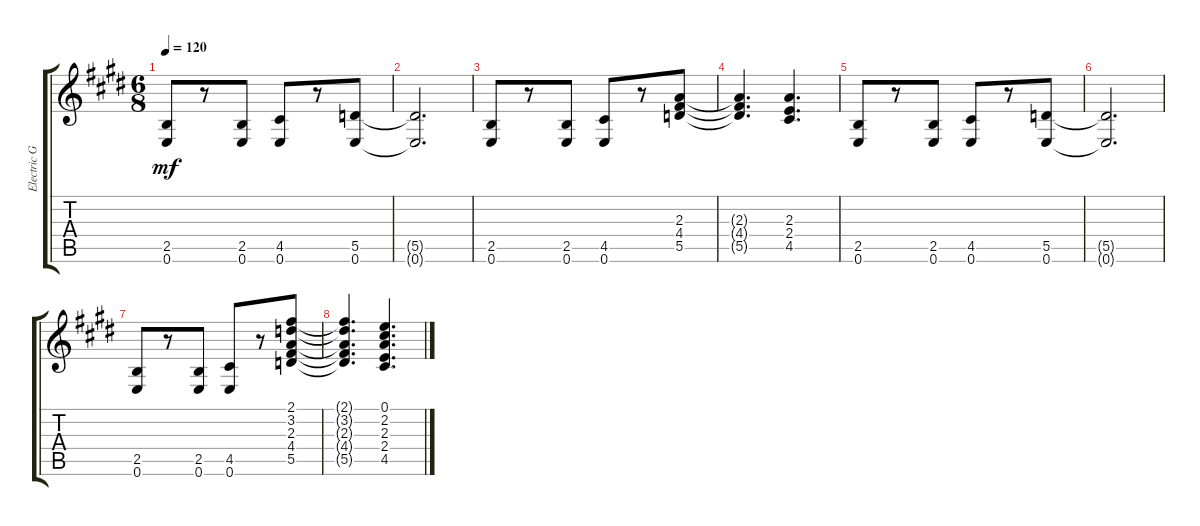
\track ("Electric Guitar" "Electric G") {instrument electricguitarclean}
\staff {score tabs}
\tuning (E4 B3 G3 D3 A2 E2) {hide}
\ts (6 8)
\tempo 120
\clef g2
\ks e
(2.5 0.6).8{dy mf instrument electricguitarclean} r.8 (2.5 0.6).8 (4.5 0.6).8 r.8 (5.5 0.6).8 |
(5.5{t} 0.6{t}).2{d} |
(2.5 0.6).8 r.8 (2.5 0.6).8 (4.5 0.6).8 r.8 (2.3 4.4 5.5).8 |
(2.3{t} 4.4{t} 5.5{t}).4{d} (2.3 2.4 4.5).4{d} |
(2.5 0.6).8 r.8 (2.5 0.6).8 (4.5 0.6).8 r.8 (5.5 0.6).8 |
(5.5{t} 0.6{t}).2{d} |
(2.5 0.6).8 r.8 (2.5 0.6).8 (4.5 0.6).8 r.8 (2.1 3.2 2.3 4.4 5.5).8 |
(2.1{t} 3.2{t} 2.3{t} 4.4{t} 5.5{t}).4{d} (0.1 2.2 2.3 2.4 4.5).4{d}
